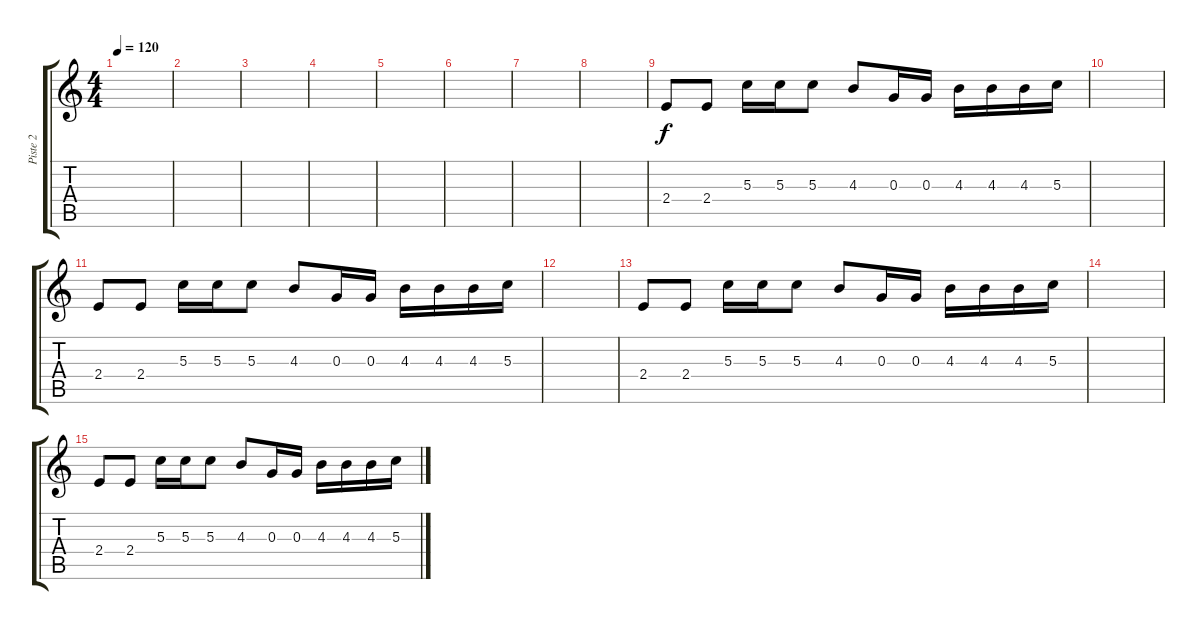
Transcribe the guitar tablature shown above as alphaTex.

\track ("Piste 2" "Piste 2") {instrument overdrivenguitar}
\staff {score tabs}
\tuning (E4 B3 G3 D3 A2 E2) {hide}
\ts (4 4)
\tempo 120
\clef g2
\ks c
|
|
|
|
|
|
|
|
2.4.8 2.4.8 5.3.16 5.3.16 5.3.8 4.3.8 0.3.16 0.3.16 4.3.16 4.3.16 4.3.16 5.3.16 |
|
2.4.8 2.4.8 5.3.16 5.3.16 5.3.8 4.3.8 0.3.16 0.3.16 4.3.16 4.3.16 4.3.16 5.3.16 |
|
2.4.8 2.4.8 5.3.16 5.3.16 5.3.8 4.3.8 0.3.16 0.3.16 4.3.16 4.3.16 4.3.16 5.3.16 |
|
2.4.8 2.4.8 5.3.16 5.3.16 5.3.8 4.3.8 0.3.16 0.3.16 4.3.16 4.3.16 4.3.16 5.3.16
